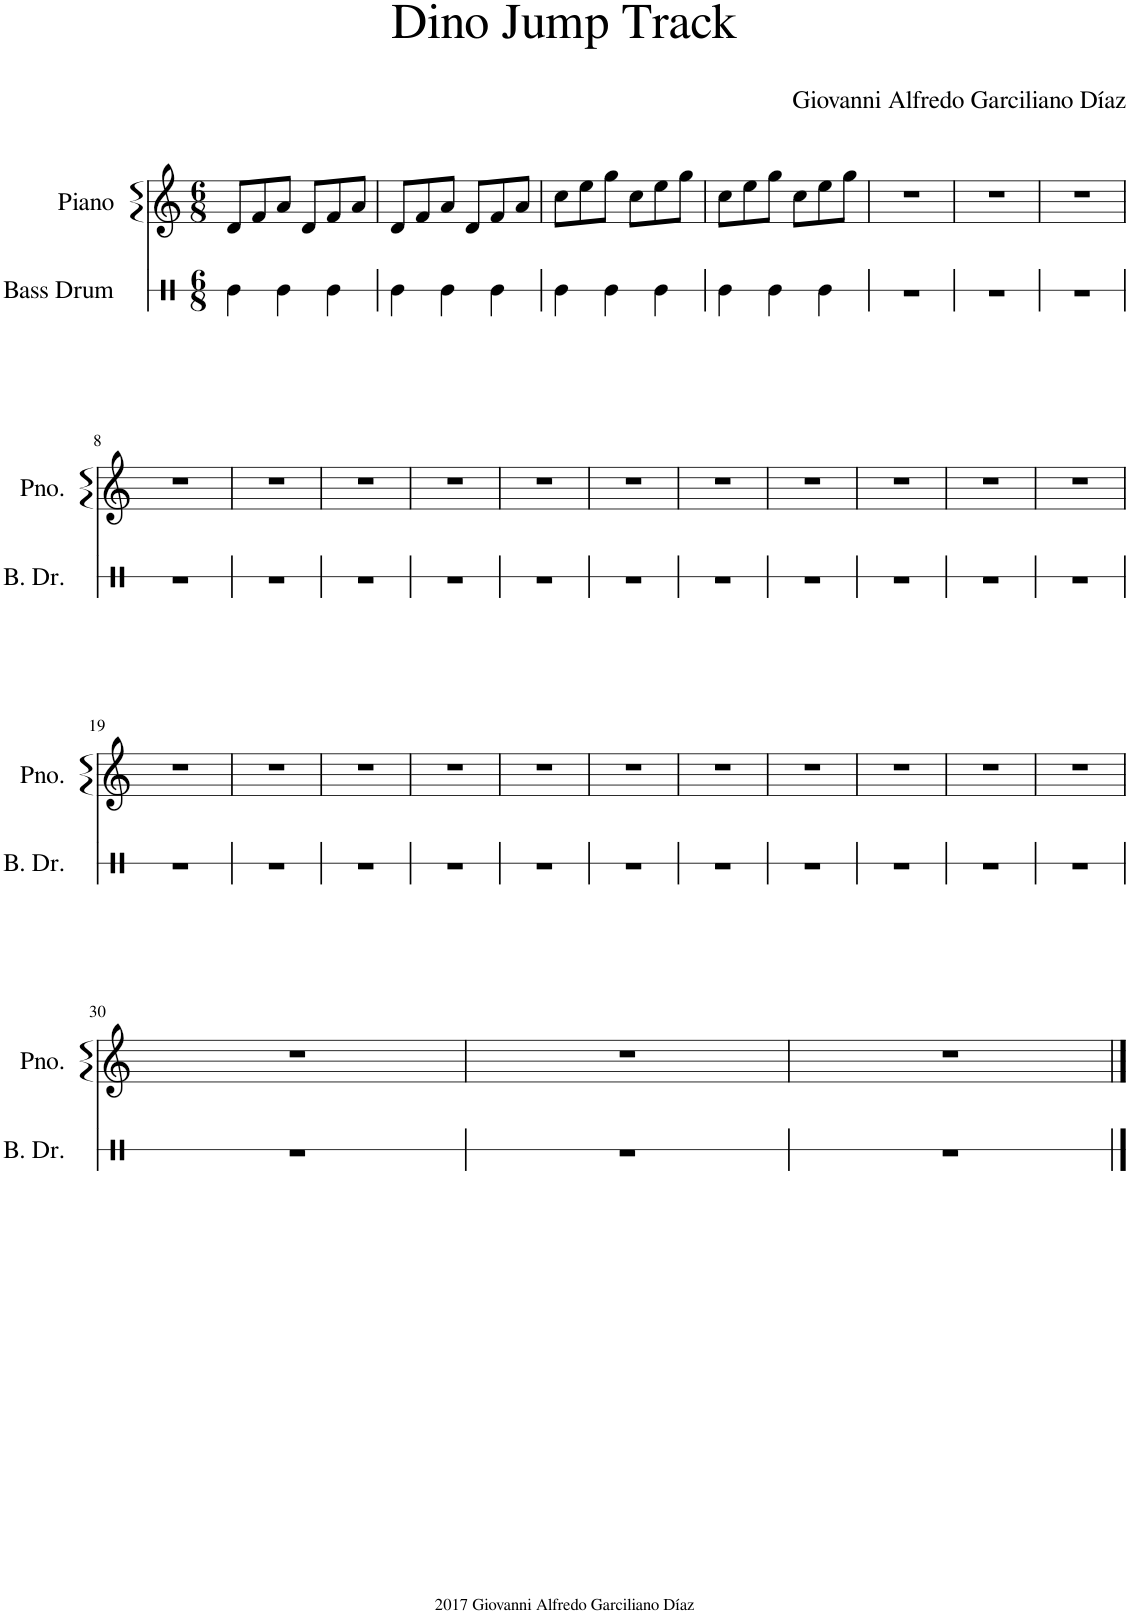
**kern	**kern
*part2	*part1
*staff2	*staff1
*I"Bass Drum	*I"Piano
*I'B. Dr.	*I'Pno.
*stria1	*
*clefX	*clefG2
*k[]	*k[]
*M6/8	*M6/8
=1	=1
4Re\	8d/L
.	8f/
4Re\	8a/J
.	8d/L
4Re\	8f/
.	8a/J
=2	=2
4Re\	8d/L
.	8f/
4Re\	8a/J
.	8d/L
4Re\	8f/
.	8a/J
=3	=3
4Re\	8cc\L
.	8ee\
4Re\	8gg\J
.	8cc\L
4Re\	8ee\
.	8gg\J
=4	=4
4Re\	8cc\L
.	8ee\
4Re\	8gg\J
.	8cc\L
4Re\	8ee\
.	8gg\J
=5	=5
2.r	2.r
=6	=6
2.r	2.r
=7	=7
2.r	2.r
!!LO:LB:g=z
=8	=8
2.r	2.r
=9	=9
2.r	2.r
=10	=10
2.r	2.r
=11	=11
2.r	2.r
=12	=12
2.r	2.r
=13	=13
2.r	2.r
=14	=14
2.r	2.r
=15	=15
2.r	2.r
=16	=16
2.r	2.r
=17	=17
2.r	2.r
=18	=18
2.r	2.r
!!LO:LB:g=z
=19	=19
2.r	2.r
=20	=20
2.r	2.r
=21	=21
2.r	2.r
=22	=22
2.r	2.r
=23	=23
2.r	2.r
=24	=24
2.r	2.r
=25	=25
2.r	2.r
=26	=26
2.r	2.r
=27	=27
2.r	2.r
=28	=28
2.r	2.r
=29	=29
2.r	2.r
!!LO:LB:g=z
=30	=30
2.r	2.r
=31	=31
2.r	2.r
=32	=32
2.r	2.r
==	==
*-	*-
